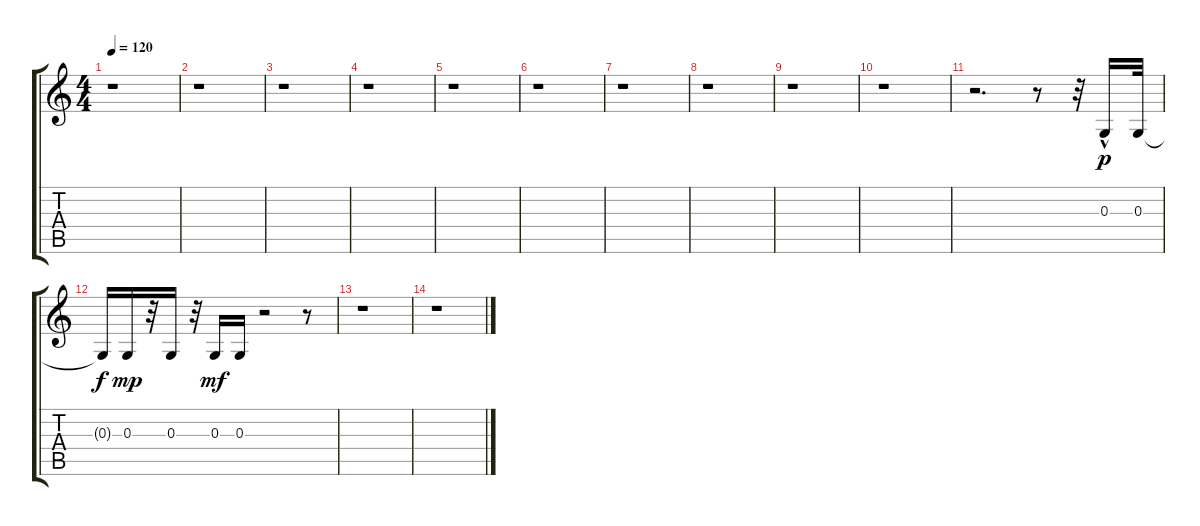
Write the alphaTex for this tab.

\track "" {instrument reversecymbal}
\staff {score tabs}
\tuning (E4 B3 G3 D3 A2 E2) {hide}
\ts (4 4)
\tempo 120
\clef g2
\ks c
r.1{dy f} |
r.1 |
r.1 |
r.1 |
r.1 |
r.1 |
r.1 |
r.1 |
r.1 |
r.1 |
r.2{d} r.8 r.32 0.3{hac}.16{dy p} 0.3.32 |
0.3{t}.16{dy f} 0.3.16{dy mp} r.32 0.3.16 r.32 0.3.16{dy mf} 0.3.16 r.2 r.8 |
r.1 |
r.1
